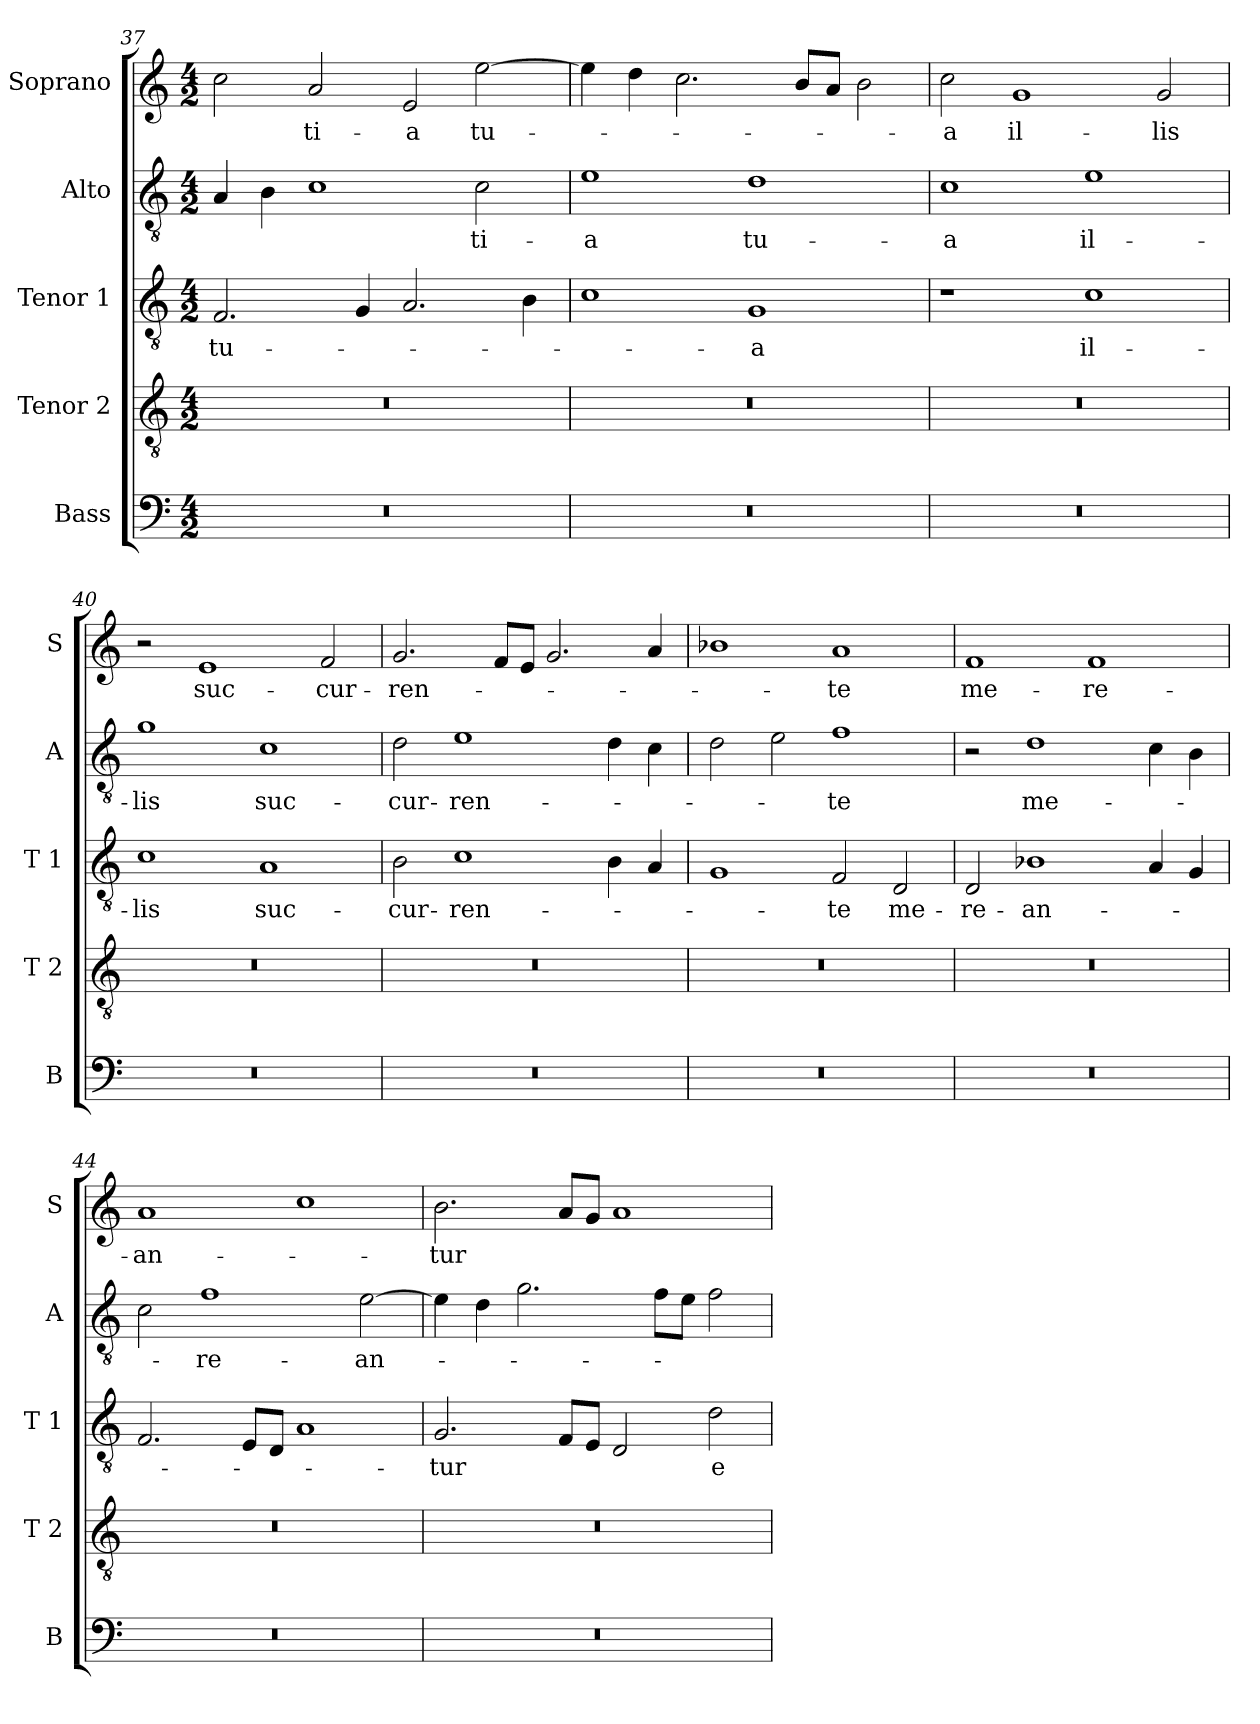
**kern	**kern	**kern	**text	**kern	**text	**kern	**text
*part5	*part4	*part3	*part3	*part2	*part2	*part1	*part1
*staff5	*staff4	*staff3	*staff3	*staff2	*staff2	*staff1	*staff1
*I"Bass	*I"Tenor 2	*I"Tenor 1	*	*I"Alto	*	*I"Soprano	*
*I'B	*I'T 2	*I'T 1	*	*I'A	*	*I'S	*
*clefF4	*clefGv2	*clefGv2	*	*clefGv2	*	*clefG2	*
*k[]	*k[]	*k[]	*	*k[]	*	*k[]	*
*C:	*C:	*C:	*	*C:	*	*C:	*
*M4/2	*M4/2	*M4/2	*	*M4/2	*	*M4/2	*
=37	=37	=37	=37	=37	=37	=37	=37
!	!	!	!LO:LY:b	!	!	!	!
0r	0r	2.F/	tu-	4A/	.	2cc\	.
.	.	.	.	4B\	.	.	.
!	!	!	!	!	!	!	!LO:LY:b
.	.	.	.	1c	.	2a/	-ti-
.	.	4G/	.	.	.	.	.
!	!	!	!	!	!	!	!LO:LY:b
.	.	2.A/	.	.	.	2e/	-a
!	!	!	!	!	!LO:LY:b	!	!LO:LY:b
.	.	.	.	2c\	-ti-	[2ee\	tu-
.	.	4B\	.	.	.	.	.
=38	=38	=38	=38	=38	=38	=38	=38
!	!	!	!	!	!LO:LY:b	!	!
0r	0r	1c	.	1e	-a	4ee\]	.
.	.	.	.	.	.	4dd\	.
.	.	.	.	.	.	2.cc\	.
!	!	!	!LO:LY:b	!	!LO:LY:b	!	!
.	.	1G	-a	1d	tu-	.	.
.	.	.	.	.	.	8b/L	.
.	.	.	.	.	.	8a/J	.
.	.	.	.	.	.	2b\	.
=39	=39	=39	=39	=39	=39	=39	=39
!	!	!	!	!	!LO:LY:b	!	!LO:LY:b
0r	0r	1r	.	1c	-a	2cc\	-a
!	!	!	!	!	!	!	!LO:LY:b
.	.	.	.	.	.	1g	il-
!	!	!	!LO:LY:b	!	!LO:LY:b	!	!
.	.	1c	il-	1e	il-	.	.
!	!	!	!	!	!	!	!LO:LY:b
.	.	.	.	.	.	2g/	-lis
=40	=40	=40	=40	=40	=40	=40	=40
!	!	!	!LO:LY:b	!	!LO:LY:b	!	!
0r	0r	1c	-lis	1g	-lis	2r	.
!	!	!	!	!	!	!	!LO:LY:b
.	.	.	.	.	.	1e	suc-
!	!	!	!LO:LY:b	!	!LO:LY:b	!	!
.	.	1A	suc-	1c	suc-	.	.
!	!	!	!	!	!	!	!LO:LY:b
.	.	.	.	.	.	2f/	-cur-
!!LO:PB:g=z
=41	=41	=41	=41	=41	=41	=41	=41
!	!	!	!LO:LY:b	!	!LO:LY:b	!	!LO:LY:b
0r	0r	2B\	-cur-	2d\	-cur-	2.g/	-ren-
!	!	!	!LO:LY:b	!	!LO:LY:b	!	!
.	.	1c	-ren-	1e	-ren-	.	.
.	.	.	.	.	.	8f/L	.
.	.	.	.	.	.	8e/J	.
.	.	.	.	.	.	2.g/	.
.	.	4B\	.	4d\	.	.	.
.	.	4A/	.	4c\	.	4a/	.
=42	=42	=42	=42	=42	=42	=42	=42
0r	0r	1G	.	2d\	.	1b-X	.
.	.	.	.	2e\	.	.	.
!	!	!	!LO:LY:b	!	!LO:LY:b	!	!LO:LY:b
.	.	2F/	-te	1f	-te	1a	-te
!	!	!	!LO:LY:b	!	!	!	!
.	.	2D/	me-	.	.	.	.
=43	=43	=43	=43	=43	=43	=43	=43
!	!	!	!LO:LY:b	!	!	!	!LO:LY:b
0r	0r	2D/	-re-	2r	.	1f	me-
!	!	!	!LO:LY:b	!	!LO:LY:b	!	!
.	.	1B-X	-an-	1d	me-	.	.
!	!	!	!	!	!	!	!LO:LY:b
.	.	.	.	.	.	1f	-re-
.	.	4A/	.	4c\	.	.	.
.	.	4G/	.	4B\	.	.	.
=44	=44	=44	=44	=44	=44	=44	=44
!	!	!	!	!	!	!	!LO:LY:b
0r	0r	2.F/	.	2c\	.	1a	-an-
!	!	!	!	!	!LO:LY:b	!	!
.	.	.	.	1f	-re-	.	.
.	.	8E/L	.	.	.	.	.
.	.	8D/J	.	.	.	.	.
.	.	1A	.	.	.	1cc	.
!	!	!	!	!	!LO:LY:b	!	!
.	.	.	.	[2e\	-an-	.	.
=45	=45	=45	=45	=45	=45	=45	=45
!	!	!	!LO:LY:b	!	!	!	!LO:LY:b
0r	0r	2.G/	-tur	4e\]	.	2.b\	-tur
.	.	.	.	4d\	.	.	.
.	.	.	.	2.g\	.	.	.
.	.	8F/L	.	.	.	8a/L	.
.	.	8E/J	.	.	.	8g/J	.
.	.	2D/	.	.	.	1a	.
.	.	.	.	8f\L	.	.	.
.	.	.	.	8e\J	.	.	.
!	!	!	!LO:LY:b	!	!	!	!
.	.	2d\	e-	2f\	.	.	.
=	=	=	=	=	=	=	=
*-	*-	*-	*-	*-	*-	*-	*-
